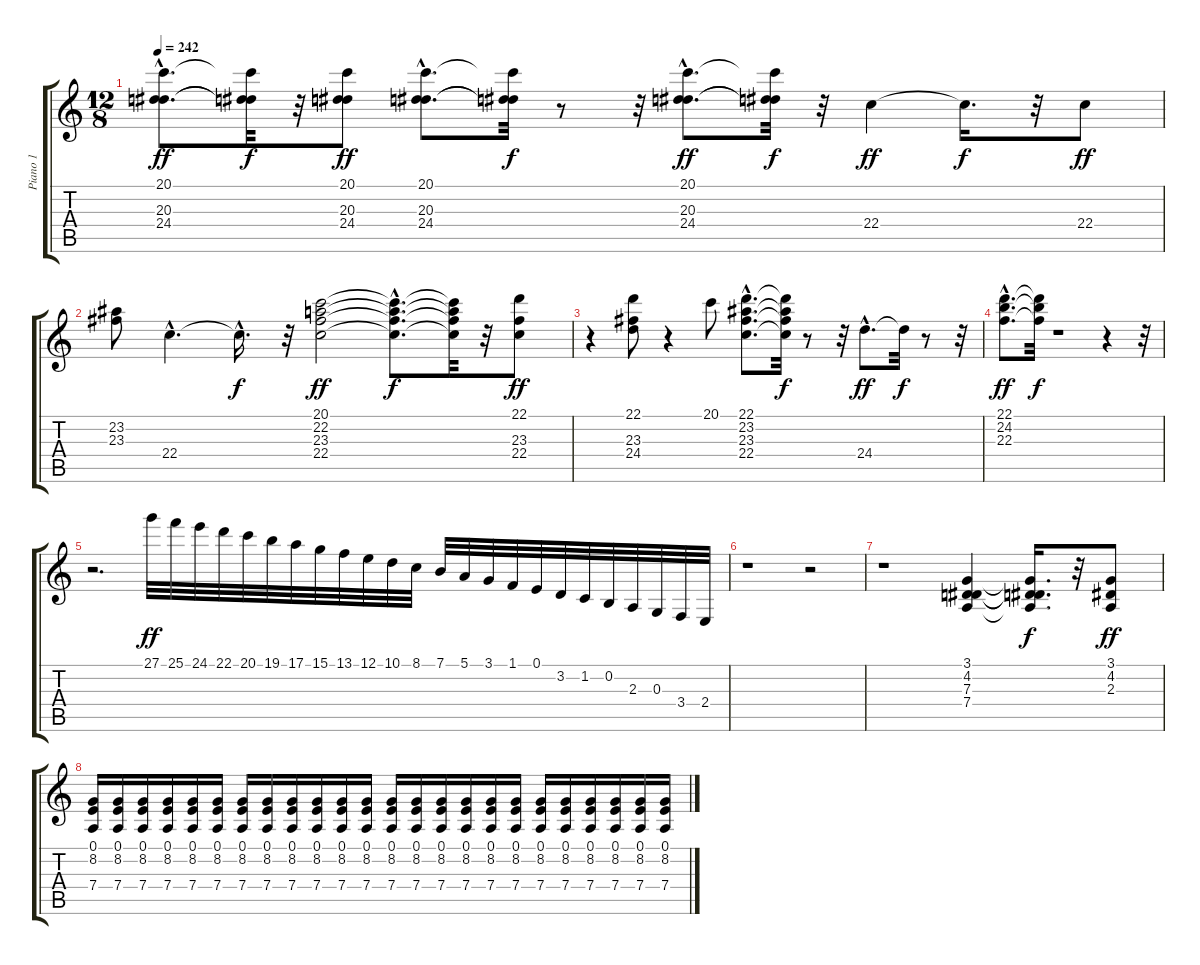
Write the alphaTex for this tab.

\track ("Piano 1" "Piano 1") {instrument acousticgrandpiano}
\staff {score tabs}
\tuning (E4 B3 G3 D3 A2 E2) {hide}
\ts (12 8)
\tempo 242
\clef g2
\ks c
(20.1{hac} 20.3{hac} 24.4{hac}).8{d dy ff} (20.1{t} 20.3{t} 24.4{t}).32{dy f} r.32 (20.1 20.3 24.4).8{dy ff} (20.1{hac} 20.3{hac} 24.4{hac}).8{d} (20.1{t} 20.3{t} 24.4{t}).32{dy f} r.8 r.32 (20.1{hac} 20.3{hac} 24.4{hac}).8{d dy ff} (20.1{t} 20.3{t} 24.4{t}).32{dy f} r.32 22.4.4{dy ff} 22.4{t}.16{d dy f} r.32 22.4.8{dy ff} |
(23.2 23.3).8 22.4{hac}.4{d} 22.4{hac t}.16{d dy f} r.32 (20.1 22.2 23.3 22.4).2{dy ff} (20.1{hac t} 22.2{hac t} 23.3{hac t} 22.4{hac t}).8{d dy f} (20.1{t} 22.2{t} 23.3{t} 22.4{t}).32 r.32 (22.1 23.3 22.4).8{dy ff} |
r.4 (22.1 23.3 24.4).8 r.4 20.1.8 (22.1{hac} 23.2{hac} 23.3{hac} 22.4{hac}).8{d} (22.1{t} 23.2{t} 23.3{t} 22.4{t}).32{dy f} r.8 r.32 24.4{hac}.8{d dy ff} 24.4{t}.32{dy f} r.8 r.32 |
(22.1{hac} 24.2{hac} 22.3{hac}).8{d dy ff} (22.1{t} 24.2{t} 22.3{t}).32{dy f} r.1 r.4 r.32 |
r.2{d} 27.1.32{dy ff} 25.1.32 24.1.32 22.1.32 20.1.32 19.1.32 17.1.32 15.1.32 13.1.32 12.1.32 10.1.32 8.1.32 7.1.32 5.1.32 3.1.32 1.1.32 0.1.32 3.2.32 1.2.32 0.2.32 2.3.32 0.3.32 3.4.32 2.4.32 |
r.1 r.2 |
r.1 (3.1 4.2 7.3 7.4).4 (3.1{t} 4.2{t} 7.3{t} 7.4{t}).16{d dy f} r.32 (3.1 4.2 2.3).8{dy ff} |
(0.1 8.2 7.4).16 (0.1 8.2 7.4).16 (0.1 8.2 7.4).16 (0.1 8.2 7.4).16 (0.1 8.2 7.4).16 (0.1 8.2 7.4).16 (0.1 8.2 7.4).16 (0.1 8.2 7.4).16 (0.1 8.2 7.4).16 (0.1 8.2 7.4).16 (0.1 8.2 7.4).16 (0.1 8.2 7.4).16 (0.1 8.2 7.4).16 (0.1 8.2 7.4).16 (0.1 8.2 7.4).16 (0.1 8.2 7.4).16 (0.1 8.2 7.4).16 (0.1 8.2 7.4).16 (0.1 8.2 7.4).16 (0.1 8.2 7.4).16 (0.1 8.2 7.4).16 (0.1 8.2 7.4).16 (0.1 8.2 7.4).16 (0.1 8.2 7.4).16
